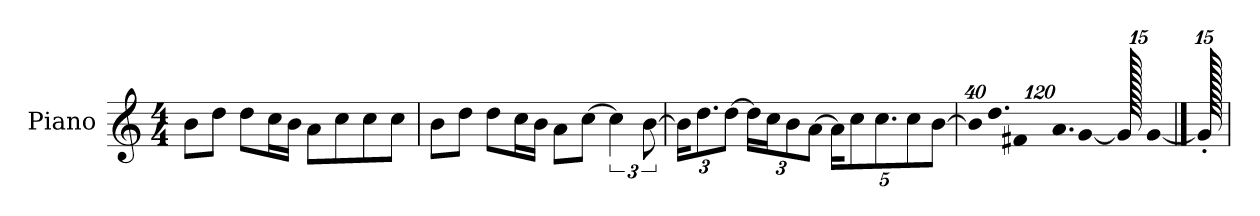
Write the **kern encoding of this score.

**kern
*part1
*staff1
*I"Piano
*I'P-no
*clefG2
*k[]
*M4/4
*MM90
=1
8b\L
8dd\J
8dd\L
16cc\L
16b\JJ
8a\L
8cc\
8cc\
8cc\J
=2
8b\L
8dd\J
8dd\L
16cc\L
16b\JJ
8a\L
[8cc\J
6cc\]
[12b\
=3
*Xbrackettup
24b\KL]
12.dd\
[12dd\J
24dd\LL]
24cc\J
12b\
[12a\J
20a\KL]
10cc\
10.cc\
10cc\
[10b\J
=4
!LO:N:vis=32
640%23b/KLL]
!LO:N:vis=16.
960%103dd/J
!LO:N:vis=8
960%137f#X/
!LO:N:vis=16.
960%103a/L
[384%41g/J
1920g/]
[1920%959g/
==5
1920g'/]
=
*-
